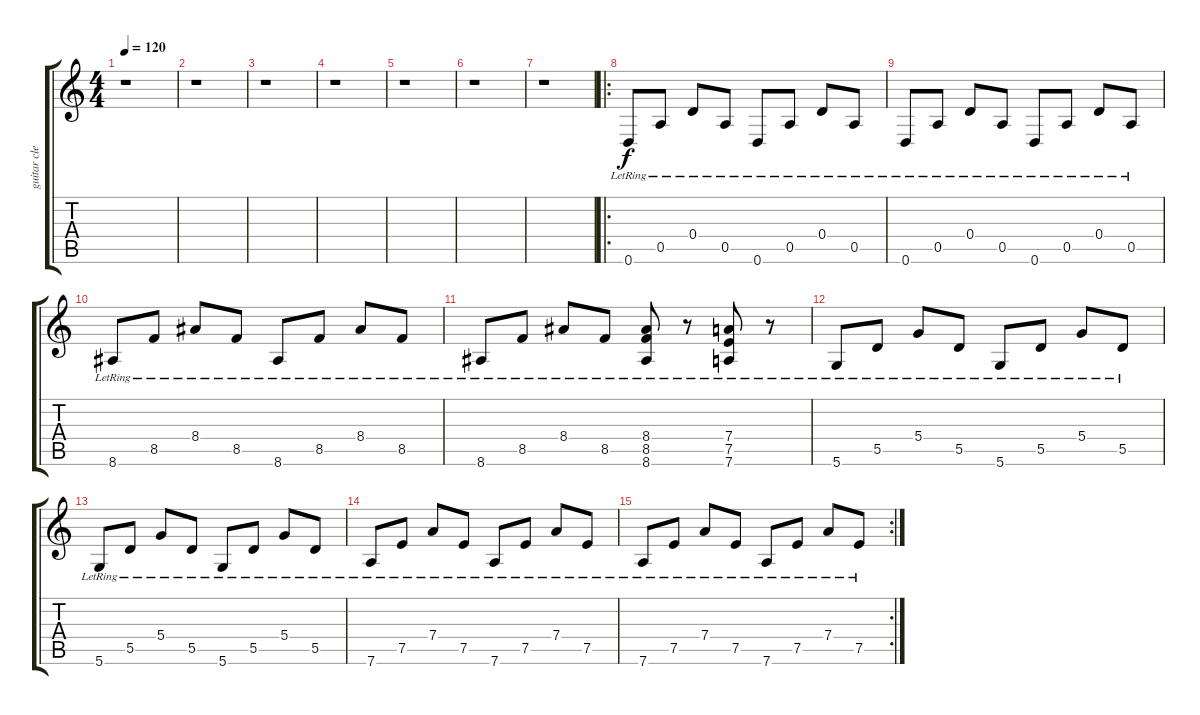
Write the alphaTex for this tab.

\track ("guitar clean" "guitar cle") {instrument electricguitarclean}
\staff {score tabs}
\tuning (E4 B3 G3 D3 A2 D2) {hide}
\ts (4 4)
\tempo 120
\clef g2
\ks c
r.1{dy f} |
r.1 |
r.1 |
r.1 |
r.1 |
r.1 |
r.1 |
\ro
0.6{lr}.8 0.5{lr}.8 0.4{lr}.8 0.5{lr}.8 0.6{lr}.8 0.5{lr}.8 0.4{lr}.8 0.5{lr}.8 |
0.6{lr}.8 0.5{lr}.8 0.4{lr}.8 0.5{lr}.8 0.6{lr}.8 0.5{lr}.8 0.4{lr}.8 0.5{lr}.8 |
8.6{lr}.8 8.5{lr}.8 8.4{lr}.8 8.5{lr}.8 8.6{lr}.8 8.5{lr}.8 8.4{lr}.8 8.5{lr}.8 |
8.6{lr}.8 8.5{lr}.8 8.4{lr}.8 8.5{lr}.8 (8.4 8.5 8.6{lr}).8 r.8 (7.4 7.5 7.6{lr}).8 r.8 |
5.6{lr}.8 5.5{lr}.8 5.4{lr}.8 5.5{lr}.8 5.6{lr}.8 5.5{lr}.8 5.4{lr}.8 5.5{lr}.8 |
5.6{lr}.8 5.5{lr}.8 5.4{lr}.8 5.5{lr}.8 5.6{lr}.8 5.5{lr}.8 5.4{lr}.8 5.5{lr}.8 |
7.6{lr}.8 7.5{lr}.8 7.4{lr}.8 7.5{lr}.8 7.6{lr}.8 7.5{lr}.8 7.4{lr}.8 7.5{lr}.8 |
\rc 2
7.6{lr}.8 7.5{lr}.8 7.4{lr}.8 7.5{lr}.8 7.6{lr}.8 7.5{lr}.8 7.4{lr}.8 7.5{lr}.8
